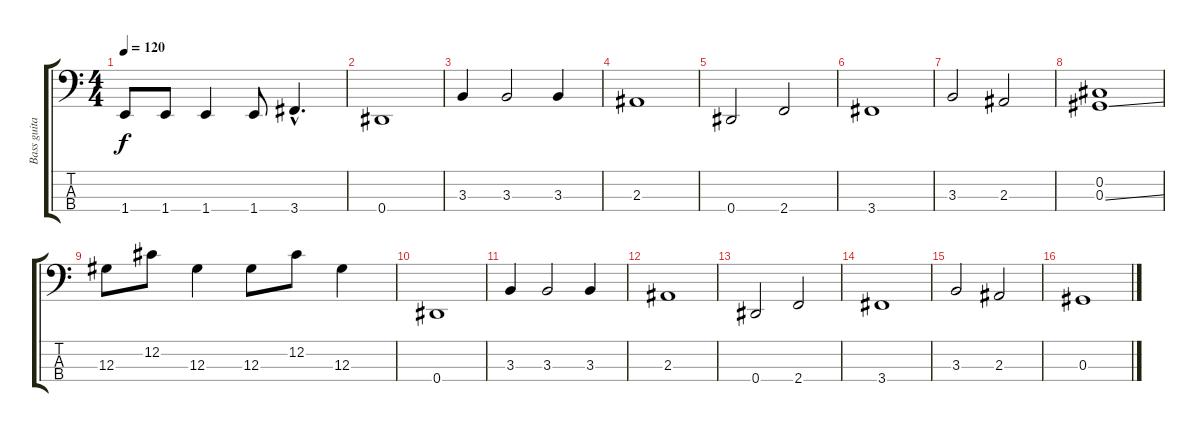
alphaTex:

\track ("Bass guitar" "Bass guita") {instrument electricbassfinger}
\staff {score tabs}
\tuning (Gb2 Db2 Ab1 Eb1) {hide}
\ts (4 4)
\tempo 120
\clef f4
\ks c
1.4.8{dy f} 1.4.8 1.4.4 1.4.8 3.4{hac}.4{d} |
0.4.1 |
3.3.4 3.3.2 3.3.4 |
2.3.1 |
0.4.2 2.4.2 |
3.4.1 |
3.3.2 2.3.2 |
(0.2 0.3{ss}).1 |
12.3.8 12.2.8 12.3.4 12.3.8 12.2.8 12.3.4 |
0.4.1 |
3.3.4 3.3.2 3.3.4 |
2.3.1 |
0.4.2 2.4.2 |
3.4.1 |
3.3.2 2.3.2 |
0.3{ss}.1
